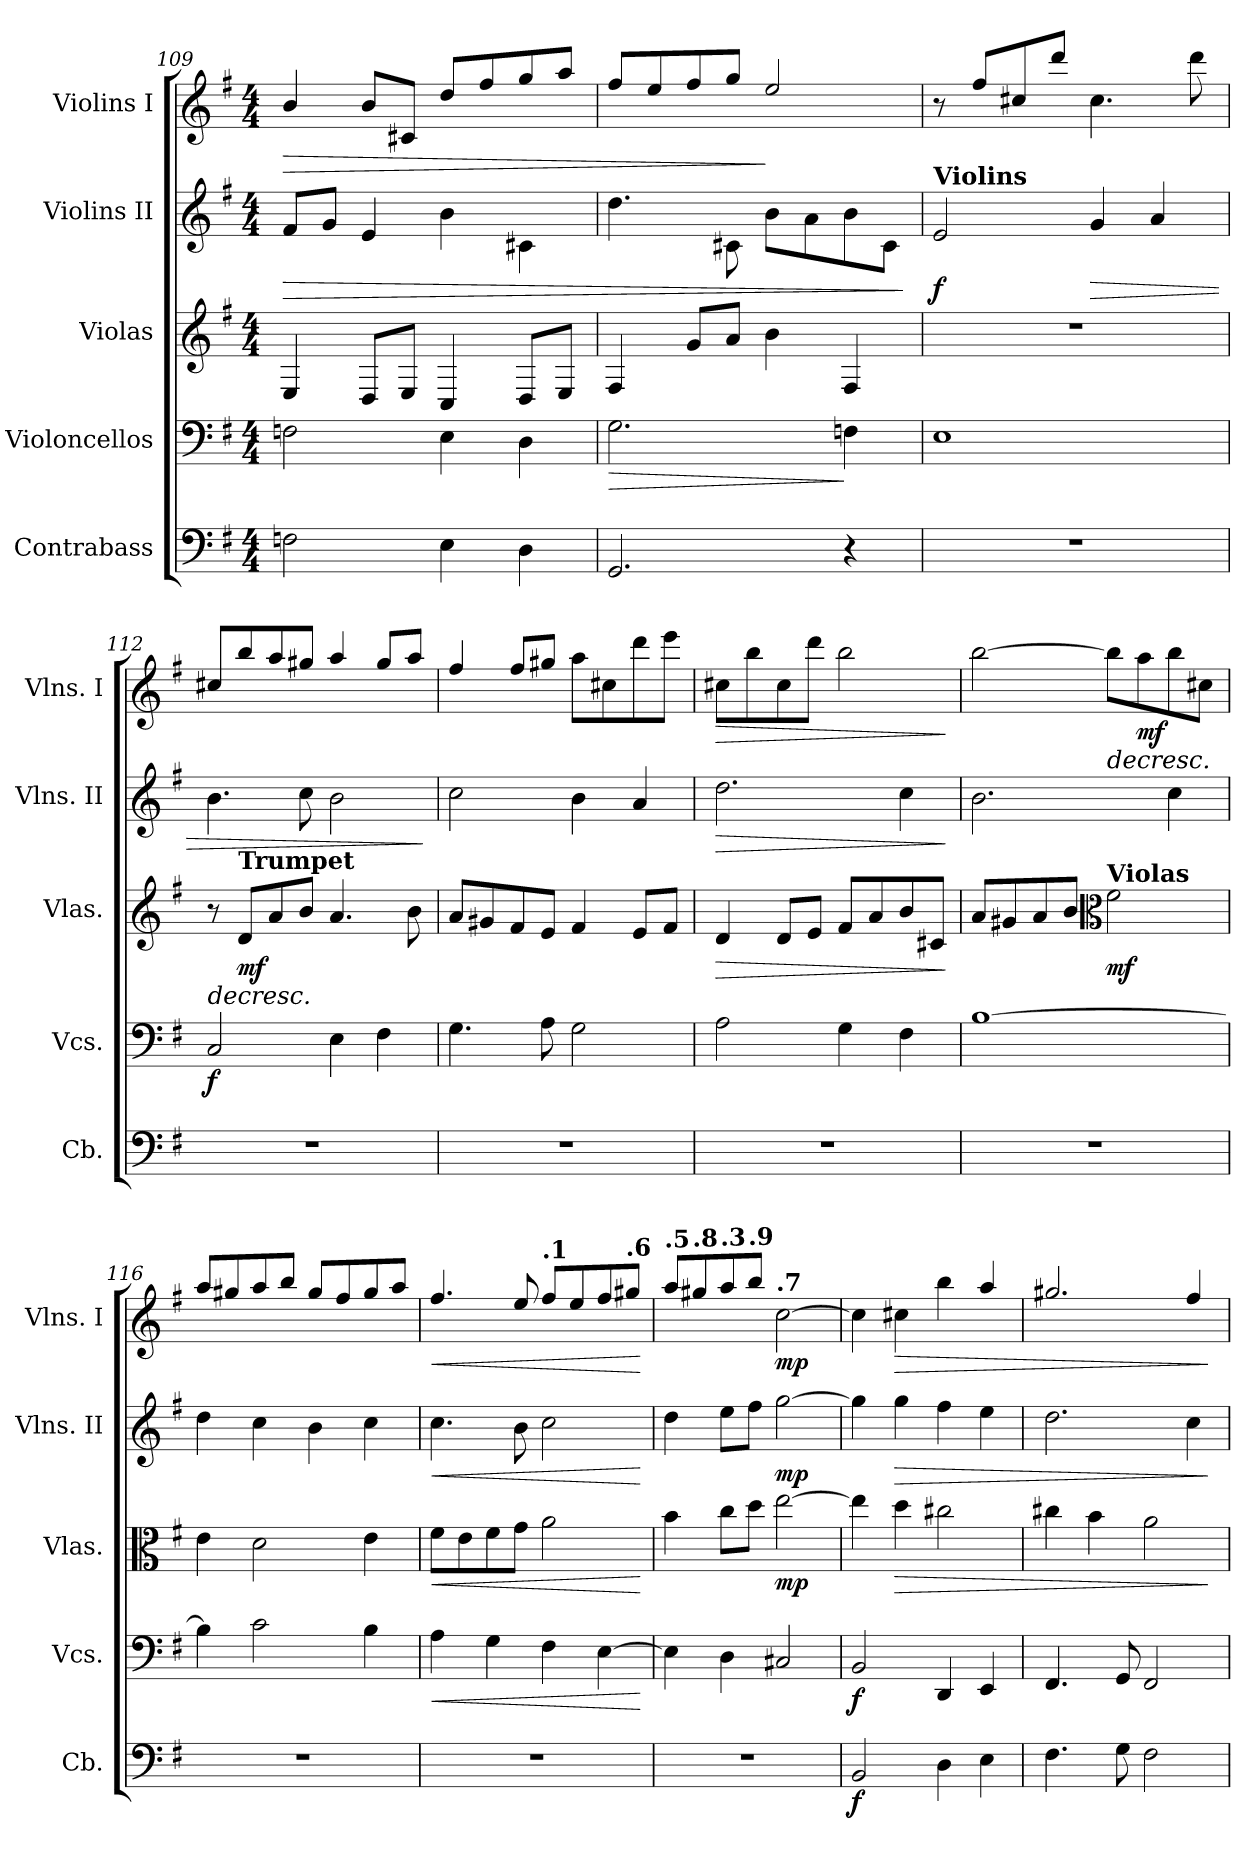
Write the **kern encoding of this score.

**kern	**dynam	**kern	**dynam	**kern	**dynam	**kern	**dynam	**kern	**dynam
*part5	*part5	*part4	*part4	*part3	*part3	*part2	*part2	*part1	*part1
*staff5	*staff5	*staff4	*staff4	*staff3	*staff3	*staff2	*staff2	*staff1	*staff1
*I"Contrabass	*	*I"Violoncellos	*	*I"Violas	*	*I"Violins II	*	*I"Violins I	*
*I'Cb.	*	*I'Vcs.	*	*I'Vlas.	*	*I'Vlns. II	*	*I'Vlns. I	*
*clefF4	*	*clefF4	*	*clefG2	*	*clefG2	*	*clefG2	*
*ITrd7c12	*	*	*	*	*	*	*	*	*
*k[f#]	*	*k[f#]	*	*k[f#]	*	*k[f#]	*	*k[f#]	*
*M4/4	*	*M4/4	*	*M4/4	*	*M4/4	*	*M4/4	*
=109	=109	=109	=109	=109	=109	=109	=109	=109	=109
!	!	!	!	!	!	!	!LO:HP:b	!	!LO:HP:b
2FFn\	.	2Fn\	.	4E/	.	8f#/L	>	4b/	>
.	.	.	.	.	.	8g/J	.	.	.
.	.	.	.	8D/L	.	4e/	.	8b/L	.
.	.	.	.	8E/J	.	.	.	8c#X/J	.
4EE\	.	4E\	.	4C/	.	4b\	.	8dd/L	.
.	.	.	.	.	.	.	.	8ff#/	.
4DD\	.	4D\	.	8D/L	.	4c#X\	.	8gg/	.
.	.	.	.	8E/J	.	.	.	8aa/J	.
=110	=110	=110	=110	=110	=110	=110	=110	=110	=110
!	!	!	!LO:HP:b	!	!	!	!	!	!
2.GGG/	.	2.G\	>	4F#/	.	4.dd\	.	8ff#/L	.
.	.	.	.	.	.	.	.	8ee/	.
.	.	.	.	8g/L	.	.	.	8ff#/	.
.	.	.	.	8a/J	.	8c#X\	.	8gg/J	.
.	.	.	.	4b\	.	8b\L	.	2ee/	]
.	.	.	.	.	.	8a\	.	.	.
4r	.	4Fn\	]	4F#/	.	8b\	.	.	.
.	.	.	.	.	.	8c#\J	.	.	.
.	.	.	.	.	.	.	]	.	.
=111	=111	=111	=111	=111	=111	=111	=111	=111	=111
!	!	!	!	!	!	!LO:TX:a:B:t=Violins	!	!	!
!	!	!	!	!	!	!	!LO:DY:b	!	!
1r	.	1E	.	1r	.	2e/	f	8r	.
.	.	.	.	.	.	.	.	8ff#/L	.
.	.	.	.	.	.	.	.	8cc#X/	.
.	.	.	.	.	.	.	.	8ddd/J	.
!	!	!	!	!	!	!	!LO:HP:b	!	!
.	.	.	.	.	.	4g/	>	4.cc#\	.
.	.	.	.	.	.	4a/	.	.	.
.	.	.	.	.	.	.	.	8ddd\	.
!!LO:LB:g=z
=112	=112	=112	=112	=112	=112	=112	=112	=112	=112
!	!	!	!LO:DY:b	!	!LO:HP:b	!	!	!	!
1r	.	2C/	f	8r	>	4.b\	.	8cc#X/L	.
!	!	!	!	!LO:TX:a:B:t=Trumpet	!	!	!	!	!
!	!	!	!	!	!LO:DY:b	!	!	!	!
.	.	.	.	8d/L	mf	.	.	8bb/	.
.	.	.	.	8a/	.	.	.	8aa/	.
.	.	.	.	8b/J	.	8cc\	.	8gg#X/J	.
.	.	4E\	.	4.a/	.	2b\	.	4aa/	.
.	.	4F#\	.	.	.	.	.	8gg#/L	.
.	.	.	.	8b\	.	.	.	8aa/J	.
.	.	.	.	.	]	.	]	.	.
=113	=113	=113	=113	=113	=113	=113	=113	=113	=113
1r	.	4.G\	.	8a/L	.	2cc\	.	4ff#/	.
.	.	.	.	8g#X/	.	.	.	.	.
.	.	.	.	8f#/	.	.	.	8ff#/L	.
.	.	8A\	.	8e/J	.	.	.	8gg#X/J	.
.	.	2G\	.	4f#/	.	4b\	.	8aa\L	.
.	.	.	.	.	.	.	.	8cc#X\	.
.	.	.	.	8e/L	.	4a/	.	8ddd\	.
.	.	.	.	8f#/J	.	.	.	8eee\J	.
=114	=114	=114	=114	=114	=114	=114	=114	=114	=114
!	!	!	!	!	!LO:HP:b	!	!LO:HP:b	!	!LO:HP:b
1r	.	2A\	.	4d/	>	2.dd\	>	8cc#X\L	>
.	.	.	.	.	.	.	.	8bb\	.
.	.	.	.	8d/L	.	.	.	8cc#\	.
.	.	.	.	8e/J	.	.	.	8ddd\J	.
.	.	4G\	.	8f#/L	.	.	.	2bb\	.
.	.	.	.	8a/	.	.	.	.	.
.	.	4F#\	.	8b/	.	4cc\	.	.	.
.	.	.	.	8c#X/J	.	.	.	.	.
.	.	.	.	.	]	.	]	.	]
=115	=115	=115	=115	=115	=115	=115	=115	=115	=115
1r	.	[1B	.	8a/L	.	2.b\	.	[2bb\	.
.	.	.	.	8g#X/	.	.	.	.	.
.	.	.	.	8a/	.	.	.	.	.
.	.	.	.	8b/J	.	.	.	.	.
*	*	*	*	*clefC3	*	*	*	*	*
!	!	!	!	!LO:TX:a:B:t=Violas	!	!	!	!	!
!	!	!	!	!	!LO:DY:b	!	!	!	!LO:HP:b
.	.	.	.	2f#\	mf	.	.	8bb\L]	>
!	!	!	!	!	!	!	!	!	!LO:DY:b
.	.	.	.	.	.	.	.	8aa\	mf
.	.	.	.	.	.	4cc\	.	8bb\	.
.	.	.	.	.	.	.	.	8cc#X\J	.
!!LO:PB:g=z
=116	=116	=116	=116	=116	=116	=116	=116	=116	=116
1r	.	4B\]	.	4e\	.	4dd\	.	8aa/L	.
.	.	.	.	.	.	.	.	8gg#X/	.
.	.	2c\	.	2d\	.	4cc\	.	8aa/	.
.	.	.	.	.	.	.	.	8bb/J	.
.	.	.	.	.	.	4b\	.	8gg#/L	.
.	.	.	.	.	.	.	.	8ff#/	.
.	.	4B\	.	4e\	.	4cc\	.	8gg#/	.
.	.	.	.	.	.	.	.	8aa/J	.
.	.	.	.	.	.	.	.	.	]
=117	=117	=117	=117	=117	=117	=117	=117	=117	=117
!	!	!	!LO:HP:b	!	!LO:HP:b	!	!LO:HP:b	!	!LO:HP:b
1r	.	4A\	<	8f#\L	<	4.cc\	<	4.ff#/	<
.	.	.	.	8e\	.	.	.	.	.
.	.	4G\	.	8f#\	.	.	.	.	.
*	*	*	*	*	*	*	*	*MM116	*
.	.	.	.	8g\J	.	8b\	.	8ee/	.
*	*	*	*	*	*	*	*	*MM105	*
!	!	!	!	!	!	!	!	!LO:TX:a:B:t=.1	!
.	.	4F#\	.	2a\	.	2cc\	.	8ff#/L	.
*	*	*	*	*	*	*	*	*MM99	*
.	.	.	.	.	.	.	.	8ee/	.
*	*	*	*	*	*	*	*	*MM94	*
.	.	[4E\	.	.	.	.	.	8ff#/	.
*	*	*	*	*	*	*	*	*MM89	*
!	!	!	!	!	!	!	!	!LO:TX:a:B:t=.6	!
.	.	.	.	.	.	.	.	8gg#X/J	.
.	.	.	[	.	[	.	[	.	[
=118	=118	=118	=118	=118	=118	=118	=118	=118	=118
*	*	*	*	*	*	*	*	*MM85	*
!	!	!	!	!	!	!	!	!LO:TX:a:B:t=.5	!
1r	.	4E\]	.	4b\	.	4dd\	.	8aa/L	.
*	*	*	*	*	*	*	*	*MM81	*
!	!	!	!	!	!	!	!	!LO:TX:a:B:t=.8	!
.	.	.	.	.	.	.	.	8gg#X/	.
*	*	*	*	*	*	*	*	*MM78	*
!	!	!	!	!	!	!	!	!LO:TX:a:B:t=.3	!
.	.	4D\	.	8cc\L	.	8ee\L	.	8aa/	.
*	*	*	*	*	*	*	*	*MM74	*
!	!	!	!	!	!	!	!	!LO:TX:a:B:t=.9	!
.	.	.	.	8dd\J	.	8ff#\J	.	8bb/J	.
*	*	*	*	*	*	*	*	*MM71	*
!	!	!	!	!	!	!	!	!LO:TX:a:B:t=.7	!
!	!	!	!	!	!LO:DY:b	!	!LO:DY:b	!	!LO:DY:b
.	.	2C#X/	.	[2ee\	mp	[2gg\	mp	[2cc\	mp
!!LO:LB:g=z
=119	=119	=119	=119	=119	=119	=119	=119	=119	=119
*	*	*	*	*	*	*	*	*MM116	*
!	!LO:DY:b	!	!LO:DY:b	!	!	!	!	!	!
2BBB/	f	2BB/	f	4ee\]	.	4gg\]	.	4cc\]	.
!	!	!	!	!	!LO:HP:b	!	!LO:HP:b	!	!LO:HP:b
.	.	.	.	4dd\	>	4gg\	>	4cc#X\	>
4DD\	.	4DD/	.	2cc#X\	.	4ff#\	.	4bb\	.
4EE\	.	4EE/	.	.	.	4ee\	.	4aa/	.
=120	=120	=120	=120	=120	=120	=120	=120	=120	=120
4.FF#\	.	4.FF#/	.	4cc#X\	.	2.dd\	.	2.gg#X/	.
.	.	.	.	4b\	.	.	.	.	.
8GG\	.	8GG/	.	.	.	.	.	.	.
2FF#\	.	2FF#/	.	2a\	.	.	.	.	.
*	*	*	*	*	*	*	*	*MM116	*
.	.	.	.	.	.	4cc\	.	4ff#/	.
.	.	.	.	.	]	.	]	.	]
=	=	=	=	=	=	=	=	=	=
*-	*-	*-	*-	*-	*-	*-	*-	*-	*-
